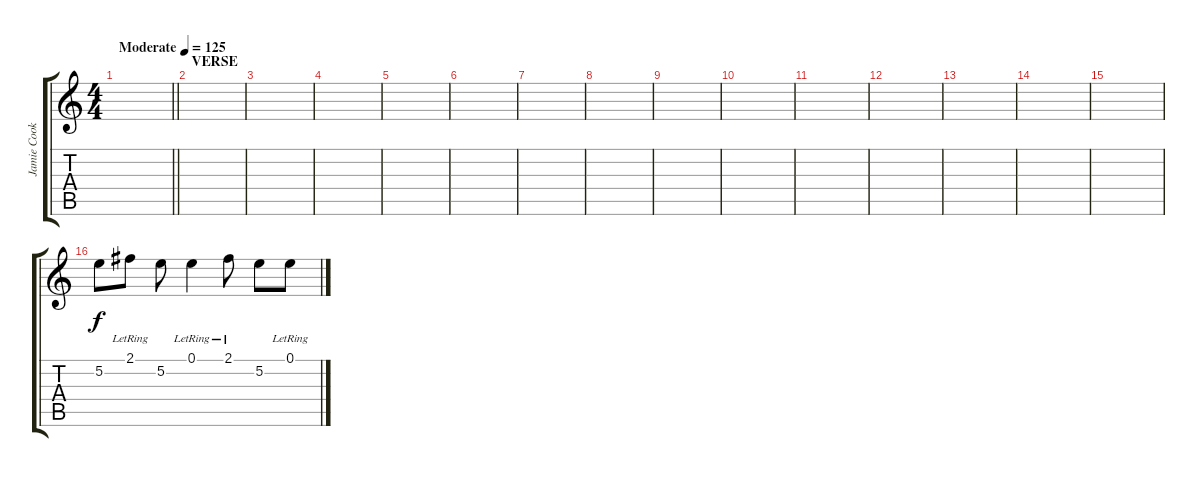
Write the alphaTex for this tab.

\track ("Jamie Cook" "Jamie Cook") {instrument electricguitarclean}
\staff {score tabs}
\tuning (E4 B3 G3 D3 A2 E2) {hide}
\ts (4 4)
\tempo (125 "Moderate")
\clef g2
\barLineRight lightlight
\ks c
|
\section ("" "VERSE")
|
|
|
|
|
|
|
|
|
|
|
|
|
|
5.2.8 2.1{lr}.8 5.2.8 0.1{lr}.4 2.1{lr}.8 5.2.8 0.1{lr}.8
